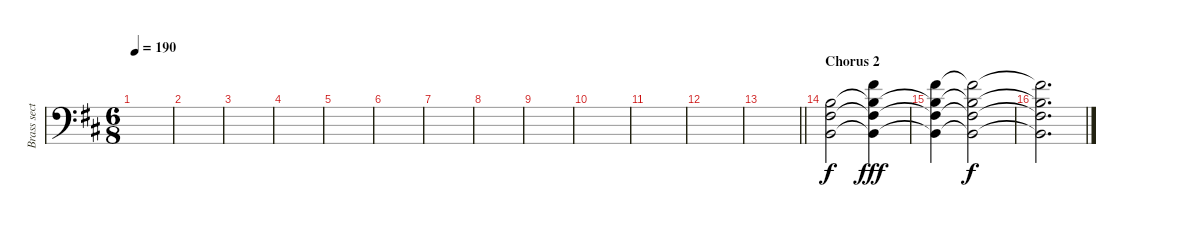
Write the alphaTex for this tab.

\track ("Brass section" "Brass sect") {instrument brasssection}
\staff {score}
\tuning (Db4 Ab3 E3 B2 Gb2 A1) {hide}
\ts (6 8)
\tempo 190
\clef f4
\ks bminor
|
|
|
|
|
|
|
|
|
|
|
|
\barLineRight lightlight
|
\section ("" "Chorus 2")
(3.2 2.3 0.4).2 (5.1 3.2{t} 2.3{t} 0.4{t}).4{dy fff} |
(5.1 3.2{t} 2.3{t} 0.4{t}).4 (5.1{t} 3.2{t} 2.3{t} 0.4{t}).2{dy f} |
(5.1{t} 3.2{t} 2.3{t} 0.4{t}).2{d}
